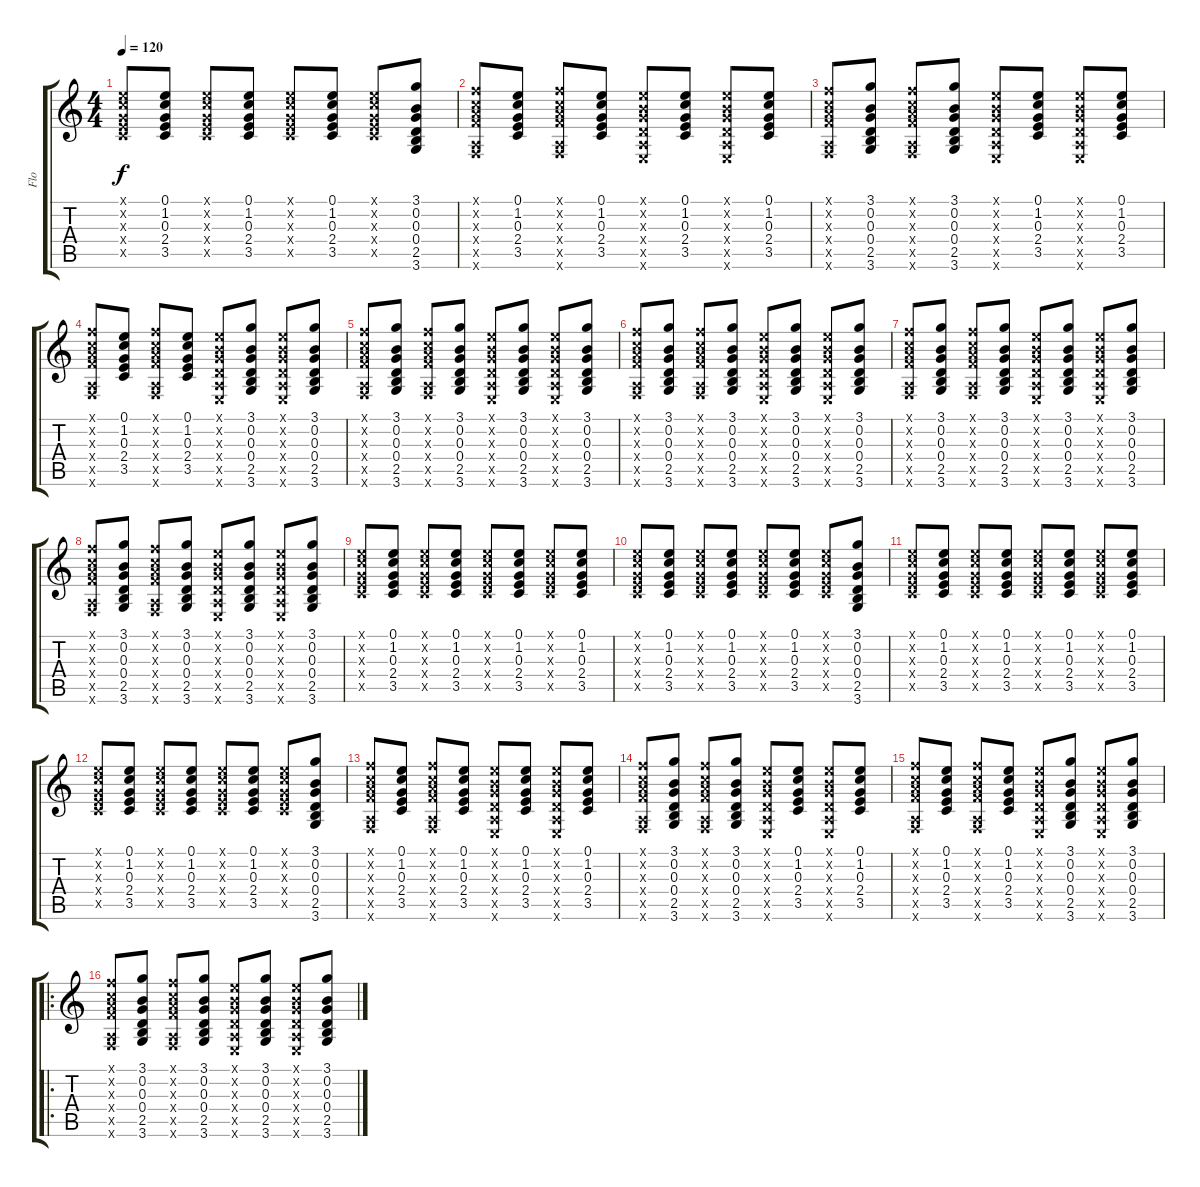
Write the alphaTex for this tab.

\track ("Flo" "Flo") {instrument acousticguitarnylon}
\staff {score tabs}
\tuning (E4 B3 G3 D3 A2 E2) {hide}
\ts (4 4)
\tempo 120
\clef g2
\ks c
(0.1{x} 1.2{x} 0.3{x} 2.4{x} 3.5{x}).8{dy f} (0.1 1.2 0.3 2.4 3.5).8 (0.1{x} 1.2{x} 0.3{x} 2.4{x} 3.5{x}).8 (0.1 1.2 0.3 2.4 3.5).8 (0.1{x} 1.2{x} 0.3{x} 2.4{x} 3.5{x}).8 (0.1 1.2 0.3 2.4 3.5).8 (0.1{x} 1.2{x} 0.3{x} 2.4{x} 3.5{x}).8 (3.1 0.2 0.3 0.4 2.5 3.6).8 |
(1.1{x} 1.2{x} 2.3{x} 3.4{x} 0.5{x} 1.6{x}).8 (0.1 1.2 0.3 2.4 3.5).8 (1.1{x} 1.2{x} 2.3{x} 3.4{x} 0.5{x} 1.6{x}).8 (0.1 1.2 0.3 2.4 3.5).8 (0.1{x} 0.2{x} 0.3{x} 0.4{x} 0.5{x} 0.6{x}).8 (0.1 1.2 0.3 2.4 3.5).8 (0.1{x} 0.2{x} 0.3{x} 0.4{x} 0.5{x} 0.6{x}).8 (0.1 1.2 0.3 2.4 3.5).8 |
(1.1{x} 1.2{x} 2.3{x} 3.4{x} 0.5{x} 1.6{x}).8 (3.1 0.2 0.3 0.4 2.5 3.6).8 (1.1{x} 1.2{x} 2.3{x} 3.4{x} 0.5{x} 1.6{x}).8 (3.1 0.2 0.3 0.4 2.5 3.6).8 (0.1{x} 0.2{x} 0.3{x} 0.4{x} 0.5{x} 0.6{x}).8 (0.1 1.2 0.3 2.4 3.5).8 (0.1{x} 0.2{x} 0.3{x} 0.4{x} 0.5{x} 0.6{x}).8 (0.1 1.2 0.3 2.4 3.5).8 |
(1.1{x} 1.2{x} 2.3{x} 3.4{x} 0.5{x} 1.6{x}).8 (0.1 1.2 0.3 2.4 3.5).8 (1.1{x} 1.2{x} 2.3{x} 3.4{x} 0.5{x} 1.6{x}).8 (0.1 1.2 0.3 2.4 3.5).8 (0.1{x} 0.2{x} 0.3{x} 0.4{x} 0.5{x} 0.6{x}).8 (3.1 0.2 0.3 0.4 2.5 3.6).8 (0.1{x} 0.2{x} 0.3{x} 0.4{x} 0.5{x} 0.6{x}).8 (3.1 0.2 0.3 0.4 2.5 3.6).8 |
(1.1{x} 1.2{x} 2.3{x} 3.4{x} 0.5{x} 1.6{x}).8 (3.1 0.2 0.3 0.4 2.5 3.6).8 (1.1{x} 1.2{x} 2.3{x} 3.4{x} 0.5{x} 1.6{x}).8 (3.1 0.2 0.3 0.4 2.5 3.6).8 (0.1{x} 0.2{x} 0.3{x} 0.4{x} 0.5{x} 0.6{x}).8 (3.1 0.2 0.3 0.4 2.5 3.6).8 (0.1{x} 0.2{x} 0.3{x} 0.4{x} 0.5{x} 0.6{x}).8 (3.1 0.2 0.3 0.4 2.5 3.6).8 |
(1.1{x} 1.2{x} 2.3{x} 3.4{x} 0.5{x} 1.6{x}).8 (3.1 0.2 0.3 0.4 2.5 3.6).8 (1.1{x} 1.2{x} 2.3{x} 3.4{x} 0.5{x} 1.6{x}).8 (3.1 0.2 0.3 0.4 2.5 3.6).8 (0.1{x} 0.2{x} 0.3{x} 0.4{x} 0.5{x} 0.6{x}).8 (3.1 0.2 0.3 0.4 2.5 3.6).8 (0.1{x} 0.2{x} 0.3{x} 0.4{x} 0.5{x} 0.6{x}).8 (3.1 0.2 0.3 0.4 2.5 3.6).8 |
(1.1{x} 1.2{x} 2.3{x} 3.4{x} 0.5{x} 1.6{x}).8 (3.1 0.2 0.3 0.4 2.5 3.6).8 (1.1{x} 1.2{x} 2.3{x} 3.4{x} 0.5{x} 1.6{x}).8 (3.1 0.2 0.3 0.4 2.5 3.6).8 (0.1{x} 0.2{x} 0.3{x} 0.4{x} 0.5{x} 0.6{x}).8 (3.1 0.2 0.3 0.4 2.5 3.6).8 (0.1{x} 0.2{x} 0.3{x} 0.4{x} 0.5{x} 0.6{x}).8 (3.1 0.2 0.3 0.4 2.5 3.6).8 |
(1.1{x} 1.2{x} 2.3{x} 3.4{x} 0.5{x} 1.6{x}).8 (3.1 0.2 0.3 0.4 2.5 3.6).8 (1.1{x} 1.2{x} 2.3{x} 3.4{x} 0.5{x} 1.6{x}).8 (3.1 0.2 0.3 0.4 2.5 3.6).8 (0.1{x} 0.2{x} 0.3{x} 0.4{x} 0.5{x} 0.6{x}).8 (3.1 0.2 0.3 0.4 2.5 3.6).8 (0.1{x} 0.2{x} 0.3{x} 0.4{x} 0.5{x} 0.6{x}).8 (3.1 0.2 0.3 0.4 2.5 3.6).8 |
(0.1{x} 1.2{x} 0.3{x} 2.4{x} 3.5{x}).8 (0.1 1.2 0.3 2.4 3.5).8 (0.1{x} 1.2{x} 0.3{x} 2.4{x} 3.5{x}).8 (0.1 1.2 0.3 2.4 3.5).8 (0.1{x} 1.2{x} 0.3{x} 2.4{x} 3.5{x}).8 (0.1 1.2 0.3 2.4 3.5).8 (0.1{x} 1.2{x} 0.3{x} 2.4{x} 3.5{x}).8 (0.1 1.2 0.3 2.4 3.5).8 |
(0.1{x} 1.2{x} 0.3{x} 2.4{x} 3.5{x}).8 (0.1 1.2 0.3 2.4 3.5).8 (0.1{x} 1.2{x} 0.3{x} 2.4{x} 3.5{x}).8 (0.1 1.2 0.3 2.4 3.5).8 (0.1{x} 1.2{x} 0.3{x} 2.4{x} 3.5{x}).8 (0.1 1.2 0.3 2.4 3.5).8 (0.1{x} 1.2{x} 0.3{x} 2.4{x} 3.5{x}).8 (3.1 0.2 0.3 0.4 2.5 3.6).8 |
(0.1{x} 1.2{x} 0.3{x} 2.4{x} 3.5{x}).8 (0.1 1.2 0.3 2.4 3.5).8 (0.1{x} 1.2{x} 0.3{x} 2.4{x} 3.5{x}).8 (0.1 1.2 0.3 2.4 3.5).8 (0.1{x} 1.2{x} 0.3{x} 2.4{x} 3.5{x}).8 (0.1 1.2 0.3 2.4 3.5).8 (0.1{x} 1.2{x} 0.3{x} 2.4{x} 3.5{x}).8 (0.1 1.2 0.3 2.4 3.5).8 |
(0.1{x} 1.2{x} 0.3{x} 2.4{x} 3.5{x}).8 (0.1 1.2 0.3 2.4 3.5).8 (0.1{x} 1.2{x} 0.3{x} 2.4{x} 3.5{x}).8 (0.1 1.2 0.3 2.4 3.5).8 (0.1{x} 1.2{x} 0.3{x} 2.4{x} 3.5{x}).8 (0.1 1.2 0.3 2.4 3.5).8 (0.1{x} 1.2{x} 0.3{x} 2.4{x} 3.5{x}).8 (3.1 0.2 0.3 0.4 2.5 3.6).8 |
(1.1{x} 1.2{x} 2.3{x} 3.4{x} 0.5{x} 1.6{x}).8 (0.1 1.2 0.3 2.4 3.5).8 (1.1{x} 1.2{x} 2.3{x} 3.4{x} 0.5{x} 1.6{x}).8 (0.1 1.2 0.3 2.4 3.5).8 (0.1{x} 0.2{x} 0.3{x} 0.4{x} 0.5{x} 0.6{x}).8 (0.1 1.2 0.3 2.4 3.5).8 (0.1{x} 0.2{x} 0.3{x} 0.4{x} 0.5{x} 0.6{x}).8 (0.1 1.2 0.3 2.4 3.5).8 |
(1.1{x} 1.2{x} 2.3{x} 3.4{x} 0.5{x} 1.6{x}).8 (3.1 0.2 0.3 0.4 2.5 3.6).8 (1.1{x} 1.2{x} 2.3{x} 3.4{x} 0.5{x} 1.6{x}).8 (3.1 0.2 0.3 0.4 2.5 3.6).8 (0.1{x} 0.2{x} 0.3{x} 0.4{x} 0.5{x} 0.6{x}).8 (0.1 1.2 0.3 2.4 3.5).8 (0.1{x} 0.2{x} 0.3{x} 0.4{x} 0.5{x} 0.6{x}).8 (0.1 1.2 0.3 2.4 3.5).8 |
(1.1{x} 1.2{x} 2.3{x} 3.4{x} 0.5{x} 1.6{x}).8 (0.1 1.2 0.3 2.4 3.5).8 (1.1{x} 1.2{x} 2.3{x} 3.4{x} 0.5{x} 1.6{x}).8 (0.1 1.2 0.3 2.4 3.5).8 (0.1{x} 0.2{x} 0.3{x} 0.4{x} 0.5{x} 0.6{x}).8 (3.1 0.2 0.3 0.4 2.5 3.6).8 (0.1{x} 0.2{x} 0.3{x} 0.4{x} 0.5{x} 0.6{x}).8 (3.1 0.2 0.3 0.4 2.5 3.6).8 |
\ro
(1.1{x} 1.2{x} 2.3{x} 3.4{x} 0.5{x} 1.6{x}).8 (3.1 0.2 0.3 0.4 2.5 3.6).8 (1.1{x} 1.2{x} 2.3{x} 3.4{x} 0.5{x} 1.6{x}).8 (3.1 0.2 0.3 0.4 2.5 3.6).8 (0.1{x} 0.2{x} 0.3{x} 0.4{x} 0.5{x} 0.6{x}).8 (3.1 0.2 0.3 0.4 2.5 3.6).8 (0.1{x} 0.2{x} 0.3{x} 0.4{x} 0.5{x} 0.6{x}).8 (3.1 0.2 0.3 0.4 2.5 3.6).8
